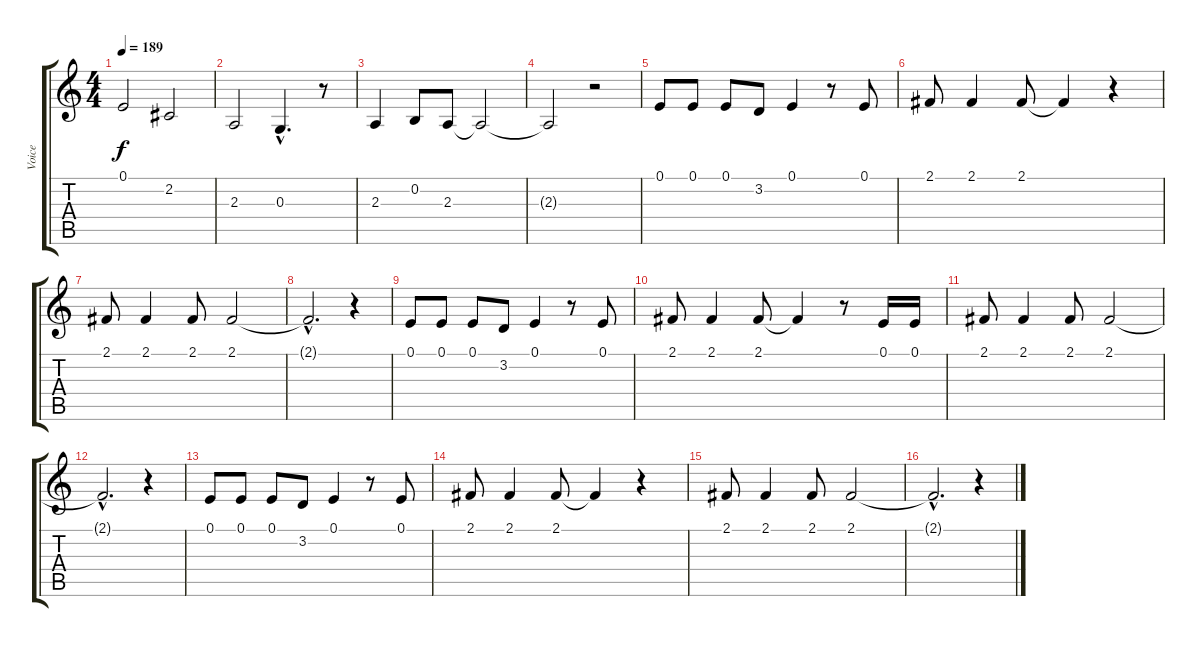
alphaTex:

\track ("Voice" "Voice") {instrument lead6voice}
\staff {score tabs}
\tuning (E4 B3 G3 D3 A2 E2) {hide}
\ts (4 4)
\tempo 189
\clef g2
\ks c
0.1.2{dy f} 2.2.2 |
2.3.2 0.3{hac}.4{d} r.8 |
2.3.4 0.2.8 2.3.8 2.3{t}.2 |
2.3{t}.2 r.2 |
0.1.8 0.1.8 0.1.8 3.2.8 0.1.4 r.8 0.1.8 |
2.1.8 2.1.4 2.1.8 2.1{t}.4 r.4 |
2.1.8 2.1.4 2.1.8 2.1.2 |
2.1{hac t}.2{d} r.4 |
0.1.8 0.1.8 0.1.8 3.2.8 0.1.4 r.8 0.1.8 |
2.1.8 2.1.4 2.1.8 2.1{t}.4 r.8 0.1.16 0.1.16 |
2.1.8 2.1.4 2.1.8 2.1.2 |
2.1{hac t}.2{d} r.4 |
0.1.8 0.1.8 0.1.8 3.2.8 0.1.4 r.8 0.1.8 |
2.1.8 2.1.4 2.1.8 2.1{t}.4 r.4 |
2.1.8 2.1.4 2.1.8 2.1.2 |
2.1{hac t}.2{d} r.4
